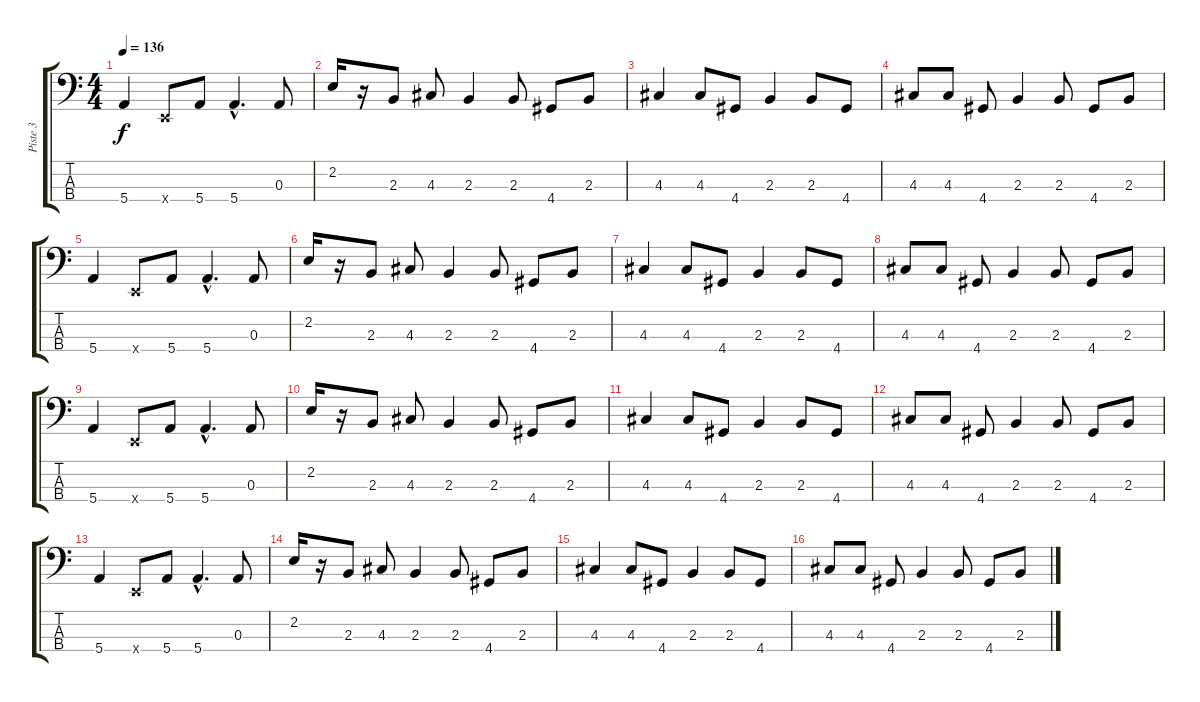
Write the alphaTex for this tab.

\track ("Piste 3" "Piste 3") {instrument electricbasspick}
\staff {score tabs}
\tuning (G2 D2 A1 E1) {hide}
\ts (4 4)
\tempo 136
\clef f4
\ks c
5.4.4{dy f} 0.4{x}.8 5.4.8 5.4{hac}.4{d} 0.3.8 |
2.2.16 r.16 2.3.8 4.3.8 2.3.4 2.3.8 4.4.8 2.3.8 |
4.3.4 4.3.8 4.4.8 2.3.4 2.3.8 4.4.8 |
4.3.8 4.3.8 4.4.8 2.3.4 2.3.8 4.4.8 2.3.8 |
5.4.4 0.4{x}.8 5.4.8 5.4{hac}.4{d} 0.3.8 |
2.2.16 r.16 2.3.8 4.3.8 2.3.4 2.3.8 4.4.8 2.3.8 |
4.3.4 4.3.8 4.4.8 2.3.4 2.3.8 4.4.8 |
4.3.8 4.3.8 4.4.8 2.3.4 2.3.8 4.4.8 2.3.8 |
5.4.4 0.4{x}.8 5.4.8 5.4{hac}.4{d} 0.3.8 |
2.2.16 r.16 2.3.8 4.3.8 2.3.4 2.3.8 4.4.8 2.3.8 |
4.3.4 4.3.8 4.4.8 2.3.4 2.3.8 4.4.8 |
4.3.8 4.3.8 4.4.8 2.3.4 2.3.8 4.4.8 2.3.8 |
5.4.4 0.4{x}.8 5.4.8 5.4{hac}.4{d} 0.3.8 |
2.2.16 r.16 2.3.8 4.3.8 2.3.4 2.3.8 4.4.8 2.3.8 |
4.3.4 4.3.8 4.4.8 2.3.4 2.3.8 4.4.8 |
4.3.8 4.3.8 4.4.8 2.3.4 2.3.8 4.4.8 2.3.8
